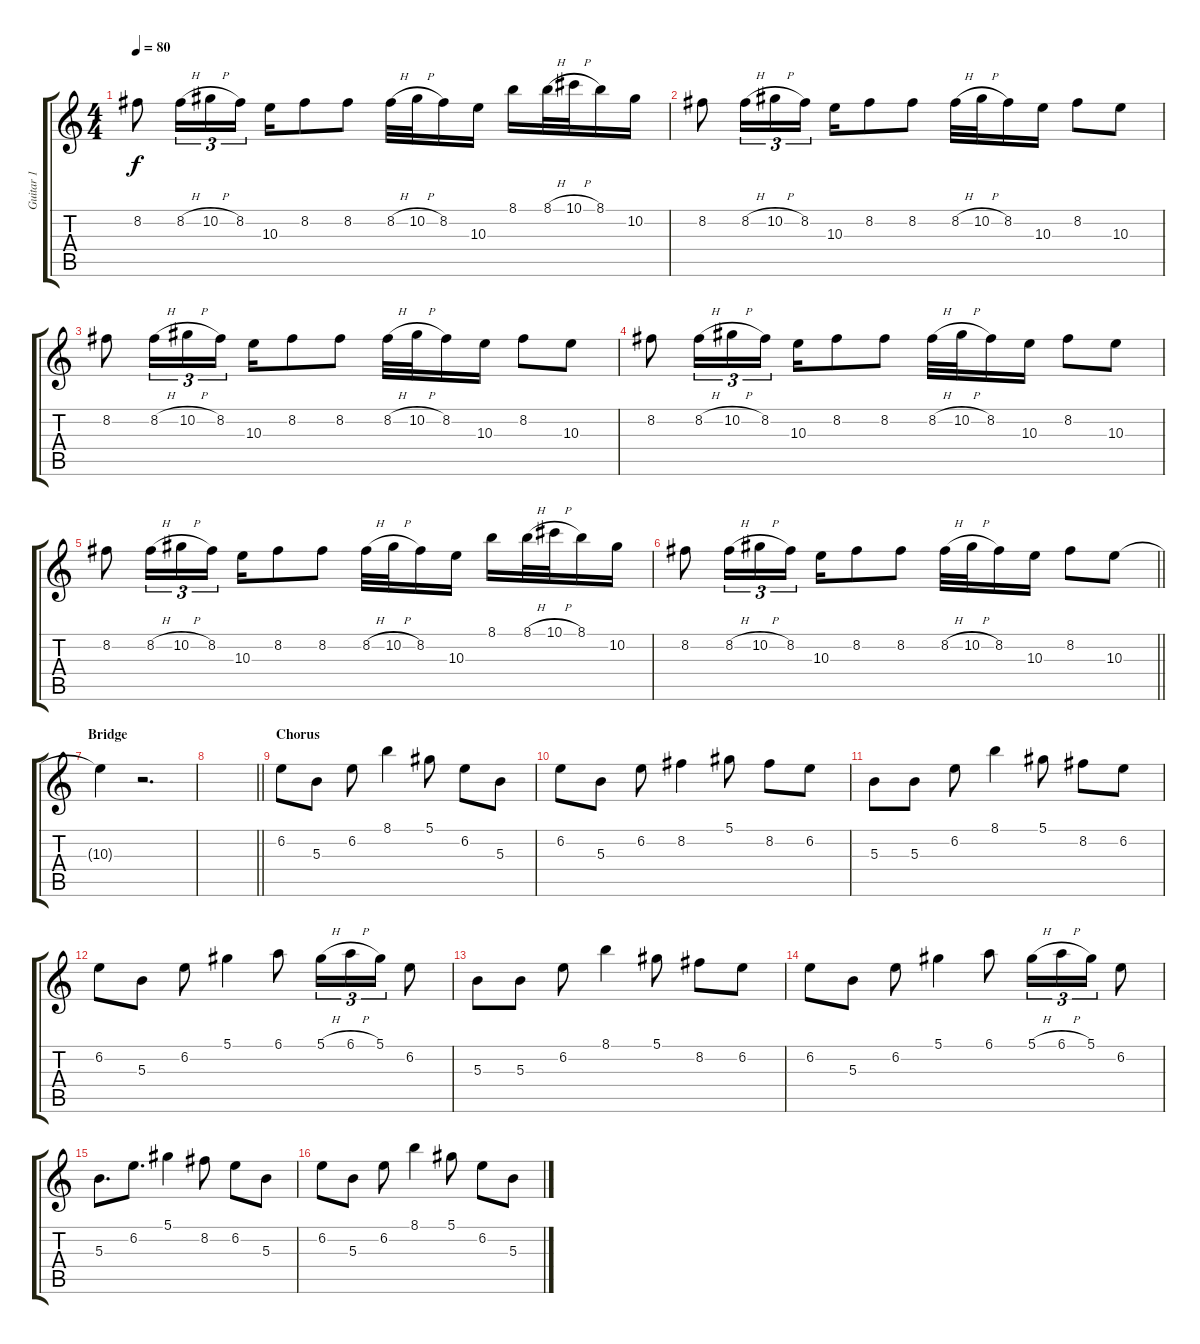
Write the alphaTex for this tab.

\track ("Guitar 1" "Guitar 1") {instrument overdrivenguitar}
\staff {score tabs}
\tuning (Eb4 Bb3 Gb3 Db3 Ab2 Eb2) {hide}
\ts (4 4)
\tempo 80
\clef g2
\ks c
8.2.8{dy f} 8.2{h}.16{tu (3 2)} 10.2{h}.16{tu (3 2)} 8.2.16{tu (3 2)} 10.3.16 8.2.8 8.2.8 8.2{h}.32 10.2{h}.32 8.2.16 10.3.16 8.1.16 8.1{h}.32 10.1{h}.32 8.1.16 10.2.16 |
8.2.8 8.2{h}.16{tu (3 2)} 10.2{h}.16{tu (3 2)} 8.2.16{tu (3 2)} 10.3.16 8.2.8 8.2.8 8.2{h}.32 10.2{h}.32 8.2.16 10.3.16 8.2.8 10.3.8 |
8.2.8 8.2{h}.16{tu (3 2)} 10.2{h}.16{tu (3 2)} 8.2.16{tu (3 2)} 10.3.16 8.2.8 8.2.8 8.2{h}.32 10.2{h}.32 8.2.16 10.3.16 8.2.8 10.3.8 |
8.2.8 8.2{h}.16{tu (3 2)} 10.2{h}.16{tu (3 2)} 8.2.16{tu (3 2)} 10.3.16 8.2.8 8.2.8 8.2{h}.32 10.2{h}.32 8.2.16 10.3.16 8.2.8 10.3.8 |
8.2.8 8.2{h}.16{tu (3 2)} 10.2{h}.16{tu (3 2)} 8.2.16{tu (3 2)} 10.3.16 8.2.8 8.2.8 8.2{h}.32 10.2{h}.32 8.2.16 10.3.16 8.1.16 8.1{h}.32 10.1{h}.32 8.1.16 10.2.16 |
\barLineRight lightlight
8.2.8 8.2{h}.16{tu (3 2)} 10.2{h}.16{tu (3 2)} 8.2.16{tu (3 2)} 10.3.16 8.2.8 8.2.8 8.2{h}.32 10.2{h}.32 8.2.16 10.3.16 8.2.8 10.3.8 |
\section ("" "Bridge")
10.3{t}.4 r.2{d} |
\barLineRight lightlight
|
\section ("" "Chorus")
6.2.8 5.3.8 6.2.8 8.1.4 5.1.8 6.2.8 5.3.8 |
6.2.8 5.3.8 6.2.8 8.2.4 5.1.8 8.2.8 6.2.8 |
5.3.8 5.3.8 6.2.8 8.1.4 5.1.8 8.2.8 6.2.8 |
6.2.8 5.3.8 6.2.8 5.1.4 6.1.8 5.1{h}.16{tu (3 2)} 6.1{h}.16{tu (3 2)} 5.1.16{tu (3 2)} 6.2.8 |
5.3.8 5.3.8 6.2.8 8.1.4 5.1.8 8.2.8 6.2.8 |
6.2.8 5.3.8 6.2.8 5.1.4 6.1.8 5.1{h}.16{tu (3 2)} 6.1{h}.16{tu (3 2)} 5.1.16{tu (3 2)} 6.2.8 |
5.3.8{d} 6.2.8{d} 5.1.4 8.2.8 6.2.8 5.3.8 |
6.2.8 5.3.8 6.2.8 8.1.4 5.1.8 6.2.8 5.3.8
